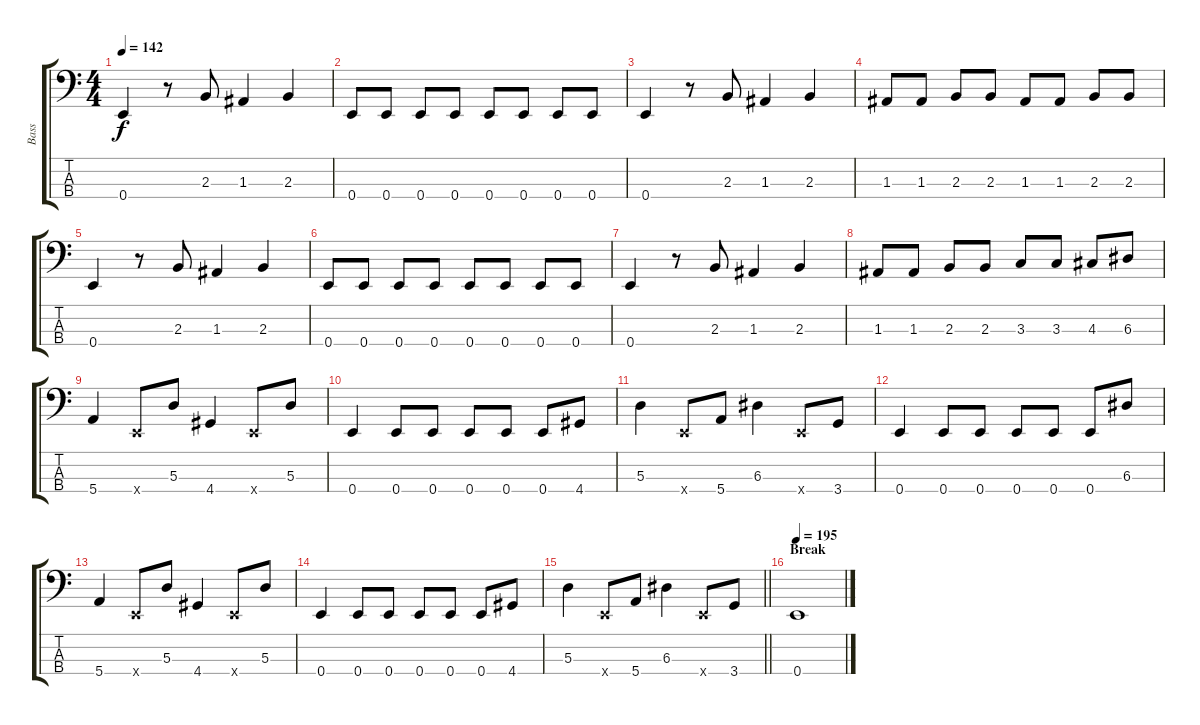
\track ("Bass" "Bass") {instrument electricbassfinger}
\staff {score tabs}
\tuning (G2 D2 A1 E1) {hide}
\ts (4 4)
\tempo 142
\clef f4
\ks c
0.4.4{dy f} r.8 2.3.8 1.3.4 2.3.4 |
0.4.8 0.4.8 0.4.8 0.4.8 0.4.8 0.4.8 0.4.8 0.4.8 |
0.4.4 r.8 2.3.8 1.3.4 2.3.4 |
1.3.8 1.3.8 2.3.8 2.3.8 1.3.8 1.3.8 2.3.8 2.3.8 |
0.4.4 r.8 2.3.8 1.3.4 2.3.4 |
0.4.8 0.4.8 0.4.8 0.4.8 0.4.8 0.4.8 0.4.8 0.4.8 |
0.4.4 r.8 2.3.8 1.3.4 2.3.4 |
1.3.8 1.3.8 2.3.8 2.3.8 3.3.8 3.3.8 4.3.8 6.3.8 |
5.4.4 0.4{x}.8 5.3.8 4.4.4 0.4{x}.8 5.3.8 |
0.4.4 0.4.8 0.4.8 0.4.8 0.4.8 0.4.8 4.4.8 |
5.3.4 0.4{x}.8 5.4.8 6.3.4 0.4{x}.8 3.4.8 |
0.4.4 0.4.8 0.4.8 0.4.8 0.4.8 0.4.8 6.3.8 |
5.4.4 0.4{x}.8 5.3.8 4.4.4 0.4{x}.8 5.3.8 |
0.4.4 0.4.8 0.4.8 0.4.8 0.4.8 0.4.8 4.4.8 |
\barLineRight lightlight
5.3.4 0.4{x}.8 5.4.8 6.3.4 0.4{x}.8 3.4.8 |
\section ("" "Break")
\tempo 195
0.4.1
